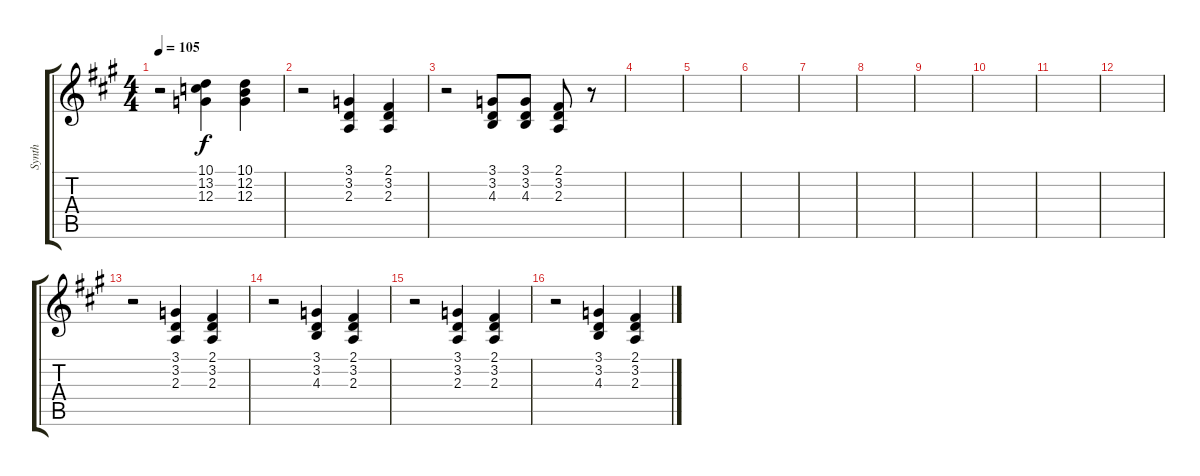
\track ("Synth" "Synth") {instrument synthbrass2}
\staff {score tabs}
\tuning (E4 B3 G3 D3 A2 E2) {hide}
\ts (4 4)
\tempo 105
\clef g2
\ks a
r.2{dy f} (10.1 13.2 12.3).4 (10.1 12.2 12.3).4 |
r.2 (3.1 3.2 2.3).4 (2.1 3.2 2.3).4 |
r.2 (3.1 3.2 4.3).8 (3.1 3.2 4.3).8 (2.1 3.2 2.3).8 r.8 |
|
|
|
|
|
|
|
|
|
r.2 (3.1 3.2 2.3).4 (2.1 3.2 2.3).4 |
r.2 (3.1 3.2 4.3).4 (2.1 3.2 2.3).4 |
r.2 (3.1 3.2 2.3).4 (2.1 3.2 2.3).4 |
r.2 (3.1 3.2 4.3).4 (2.1 3.2 2.3).4
